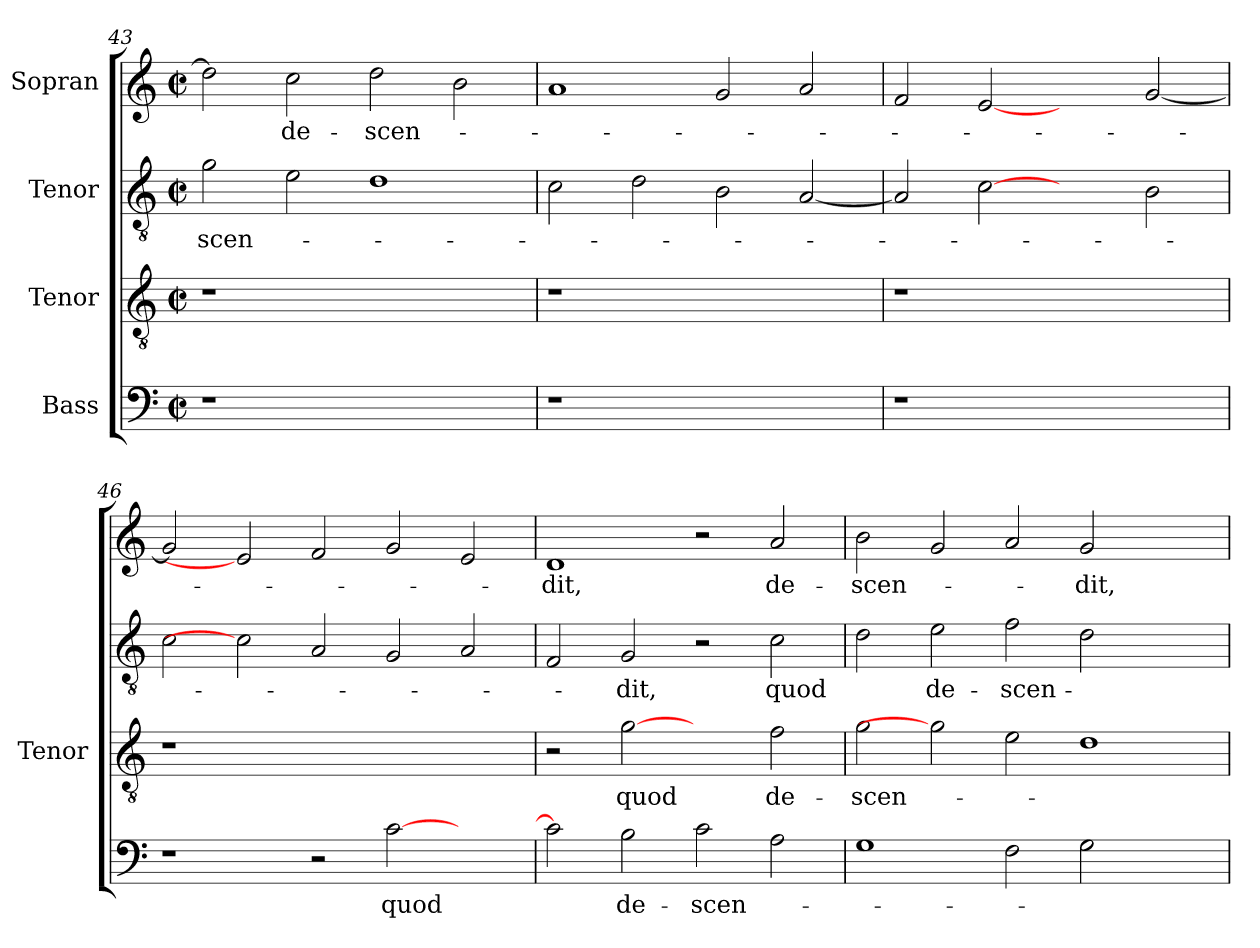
**kern	**text	**kern	**text	**kern	**text	**kern	**text
*part4	*part4	*part3	*part3	*part2	*part2	*part1	*part1
*staff4	*staff4	*staff3	*staff3	*staff2	*staff2	*staff1	*staff1
*I"Bass	*	*I"Tenor	*	*I"Tenor	*	*I"Sopran	*
*	*	*I'Tenor	*	*	*	*	*
*clefF4	*	*clefGv2	*	*clefGv2	*	*clefG2	*
*	*	*ITrd7c12	*	*ITrd7c12	*	*	*
*k[]	*	*k[]	*	*k[]	*	*k[]	*
*M2/2	*	*M2/2	*	*M2/2	*	*M2/2	*
*met(c|)	*	*met(c|)	*	*met(c|)	*	*met(c|)	*
=43	=43	=43	=43	=43	=43	=43	=43
!LO:N:vis=1	!	!LO:N:vis=1	!	!	!	!	!
!	!	!	!	!	!LO:LY:b:color=#000000	!	!
1r	.	1r	.	2Gi\	-scen-	2ddi\]	.
!	!	!	!	!	!	!	!LO:LY:b:color=#000000
.	.	.	.	2Ei\	.	2cci\	de-
!	!	!	!	!	!	!	!LO:LY:b:color=#000000
1ryy	.	1ryy	.	1Di	.	2ddi\	-scen-
.	.	.	.	.	.	2bi\	.
=44	=44	=44	=44	=44	=44	=44	=44
!LO:N:vis=1	!	!LO:N:vis=1	!	!	!	!	!
1r	.	1r	.	2Ci\	.	1ai	.
.	.	.	.	2Di\	.	.	.
1ryy	.	1ryy	.	2BBi\	.	2gi/	.
.	.	.	.	[<2AAi/	.	2ai/	.
=45	=45	=45	=45	=45	=45	=45	=45
!LO:N:vis=1	!	!LO:N:vis=1	!	!	!	!	!
1r	.	1r	.	2AAi/]	.	2fi/	.
.	.	.	.	[2Ci	.	[2ei	.
1ryy	.	1ryy	.	2ryy	.	2ryy	.
.	.	.	.	2BBi\	.	[<2gi/	.
=46	=46	=46	=46	=46	=46	=46	=46
!	!	!LO:N:vis=1	!	!	!	!	!
1r	.	1r	.	2Ci\	.	2gi/]	.
.	.	.	.	2Ci]	.	2ei]	.
2r	.	1.ryy	.	2AAi/	.	2fi/	.
!	!LO:LY:b:color=#000000	!	!	!	!	!	!
[>2ci\	quod	.	.	2GGi/	.	2gi/	.
2ryy	.	.	.	2AAi/	.	2ei/	.
=47	=47	=47	=47	=47	=47	=47	=47
!	!	!	!	!	!	!	!LO:LY:b:color=#000000
2ci\]	.	2r	.	2FFi/	.	1di	-dit,
!	!LO:LY:b:color=#000000	!	!	!	!	!	!
!	!	!	!LO:LY:b:color=#000000	!	!	!	!
!	!	!	!	!	!LO:LY:b:color=#000000	!	!
2Bi\	de-	[2Gi	quod	2GGi/	-dit,	.	.
!	!LO:LY:b:color=#000000	!	!	!	!	!	!
2ci\	-scen-	2ryy	.	2r	.	2r	.
!	!	!	!LO:LY:b:color=#000000	!	!	!	!
!	!	!	!	!	!LO:LY:b:color=#000000	!	!
!	!	!	!	!	!	!	!LO:LY:b:color=#000000
2Ai\	.	2Fi\	de-	2Ci\	quod	2ai/	de-
=48	=48	=48	=48	=48	=48	=48	=48
!	!	!	!LO:LY:b:color=#000000	!	!	!	!
!	!	!	!	!	!	!	!LO:LY:b:color=#000000
1Gi	.	2Gi\	-scen-	2Di\	.	2bi\	-scen-
!	!	!	!	!	!LO:LY:b:color=#000000	!	!
.	.	2Gi]	.	2Ei\	de-	2gi/	.
!	!	!	!	!	!LO:LY:b:color=#000000	!	!
2Fi\	.	2Ei\	.	2Fi\	-scen-	2ai/	.
!	!	!	!	!	!	!	!LO:LY:b:color=#000000
2Gi\	.	1Di	.	2Di\	.	2gi/	-dit,
2ryy	.	.	.	2ryy	.	2ryy	.
=	=	=	=	=	=	=	=
*-	*-	*-	*-	*-	*-	*-	*-
